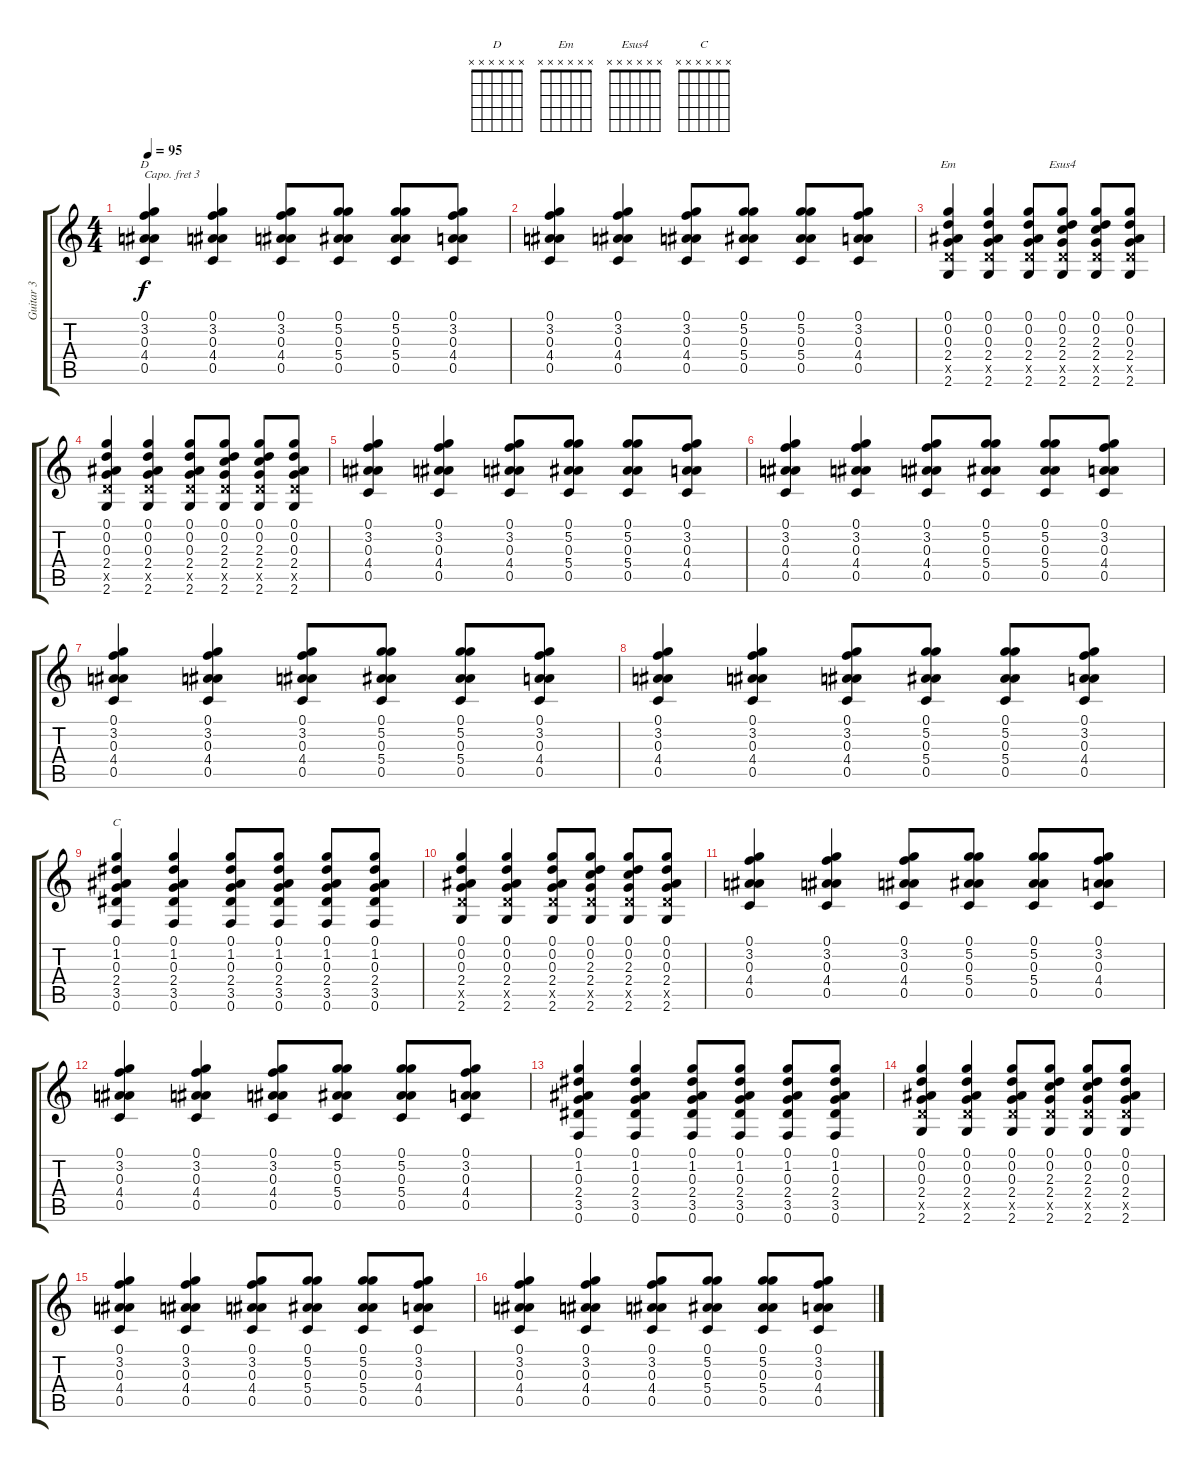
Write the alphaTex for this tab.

\track ("Guitar 3" "Guitar 3") {instrument acousticguitarsteel}
\staff {score tabs}
\capo 3
\tuning (E4 B3 G3 D3 A2 D2) {hide}
\chord ("D" x x x x x x) {firstfret 0}
\chord ("Em" x x x x x x) {firstfret 0}
\chord ("Esus4" x x x x x x) {firstfret 0}
\chord ("C" x x x x x x) {firstfret 0}
\ts (4 4)
\tempo 95
\clef g2
\ks c
(0.1 3.2 0.3 4.4 0.5).4{ch "D" dy f} (0.1 3.2 0.3 4.4 0.5).4 (0.1 3.2 0.3 4.4 0.5).8 (0.1 5.2 0.3 5.4 0.5).8 (0.1 5.2 0.3 5.4 0.5).8 (0.1 3.2 0.3 4.4 0.5).8 |
(0.1 3.2 0.3 4.4 0.5).4 (0.1 3.2 0.3 4.4 0.5).4 (0.1 3.2 0.3 4.4 0.5).8 (0.1 5.2 0.3 5.4 0.5).8 (0.1 5.2 0.3 5.4 0.5).8 (0.1 3.2 0.3 4.4 0.5).8 |
(0.1 0.2 0.3 2.4 2.5{x} 2.6).4{ch "Em"} (0.1 0.2 0.3 2.4 2.5{x} 2.6).4 (0.1 0.2 0.3 2.4 2.5{x} 2.6).8 (0.1 0.2 2.3 2.4 2.5{x} 2.6).8{ch "Esus4"} (0.1 0.2 2.3 2.4 2.5{x} 2.6).8 (0.1 0.2 0.3 2.4 2.5{x} 2.6).8 |
(0.1 0.2 0.3 2.4 2.5{x} 2.6).4 (0.1 0.2 0.3 2.4 2.5{x} 2.6).4 (0.1 0.2 0.3 2.4 2.5{x} 2.6).8 (0.1 0.2 2.3 2.4 2.5{x} 2.6).8 (0.1 0.2 2.3 2.4 2.5{x} 2.6).8 (0.1 0.2 0.3 2.4 2.5{x} 2.6).8 |
(0.1 3.2 0.3 4.4 0.5).4 (0.1 3.2 0.3 4.4 0.5).4 (0.1 3.2 0.3 4.4 0.5).8 (0.1 5.2 0.3 5.4 0.5).8 (0.1 5.2 0.3 5.4 0.5).8 (0.1 3.2 0.3 4.4 0.5).8 |
(0.1 3.2 0.3 4.4 0.5).4 (0.1 3.2 0.3 4.4 0.5).4 (0.1 3.2 0.3 4.4 0.5).8 (0.1 5.2 0.3 5.4 0.5).8 (0.1 5.2 0.3 5.4 0.5).8 (0.1 3.2 0.3 4.4 0.5).8 |
(0.1 3.2 0.3 4.4 0.5).4 (0.1 3.2 0.3 4.4 0.5).4 (0.1 3.2 0.3 4.4 0.5).8 (0.1 5.2 0.3 5.4 0.5).8 (0.1 5.2 0.3 5.4 0.5).8 (0.1 3.2 0.3 4.4 0.5).8 |
(0.1 3.2 0.3 4.4 0.5).4 (0.1 3.2 0.3 4.4 0.5).4 (0.1 3.2 0.3 4.4 0.5).8 (0.1 5.2 0.3 5.4 0.5).8 (0.1 5.2 0.3 5.4 0.5).8 (0.1 3.2 0.3 4.4 0.5).8 |
(0.1 1.2 0.3 2.4 3.5 0.6).4{ch "C"} (0.1 1.2 0.3 2.4 3.5 0.6).4 (0.1 1.2 0.3 2.4 3.5 0.6).8 (0.1 1.2 0.3 2.4 3.5 0.6).8 (0.1 1.2 0.3 2.4 3.5 0.6).8 (0.1 1.2 0.3 2.4 3.5 0.6).8 |
(0.1 0.2 0.3 2.4 2.5{x} 2.6).4 (0.1 0.2 0.3 2.4 2.5{x} 2.6).4 (0.1 0.2 0.3 2.4 2.5{x} 2.6).8 (0.1 0.2 2.3 2.4 2.5{x} 2.6).8 (0.1 0.2 2.3 2.4 2.5{x} 2.6).8 (0.1 0.2 0.3 2.4 2.5{x} 2.6).8 |
(0.1 3.2 0.3 4.4 0.5).4 (0.1 3.2 0.3 4.4 0.5).4 (0.1 3.2 0.3 4.4 0.5).8 (0.1 5.2 0.3 5.4 0.5).8 (0.1 5.2 0.3 5.4 0.5).8 (0.1 3.2 0.3 4.4 0.5).8 |
(0.1 3.2 0.3 4.4 0.5).4 (0.1 3.2 0.3 4.4 0.5).4 (0.1 3.2 0.3 4.4 0.5).8 (0.1 5.2 0.3 5.4 0.5).8 (0.1 5.2 0.3 5.4 0.5).8 (0.1 3.2 0.3 4.4 0.5).8 |
(0.1 1.2 0.3 2.4 3.5 0.6).4 (0.1 1.2 0.3 2.4 3.5 0.6).4 (0.1 1.2 0.3 2.4 3.5 0.6).8 (0.1 1.2 0.3 2.4 3.5 0.6).8 (0.1 1.2 0.3 2.4 3.5 0.6).8 (0.1 1.2 0.3 2.4 3.5 0.6).8 |
(0.1 0.2 0.3 2.4 2.5{x} 2.6).4 (0.1 0.2 0.3 2.4 2.5{x} 2.6).4 (0.1 0.2 0.3 2.4 2.5{x} 2.6).8 (0.1 0.2 2.3 2.4 2.5{x} 2.6).8 (0.1 0.2 2.3 2.4 2.5{x} 2.6).8 (0.1 0.2 0.3 2.4 2.5{x} 2.6).8 |
(0.1 3.2 0.3 4.4 0.5).4 (0.1 3.2 0.3 4.4 0.5).4 (0.1 3.2 0.3 4.4 0.5).8 (0.1 5.2 0.3 5.4 0.5).8 (0.1 5.2 0.3 5.4 0.5).8 (0.1 3.2 0.3 4.4 0.5).8 |
(0.1 3.2 0.3 4.4 0.5).4 (0.1 3.2 0.3 4.4 0.5).4 (0.1 3.2 0.3 4.4 0.5).8 (0.1 5.2 0.3 5.4 0.5).8 (0.1 5.2 0.3 5.4 0.5).8 (0.1 3.2 0.3 4.4 0.5).8
